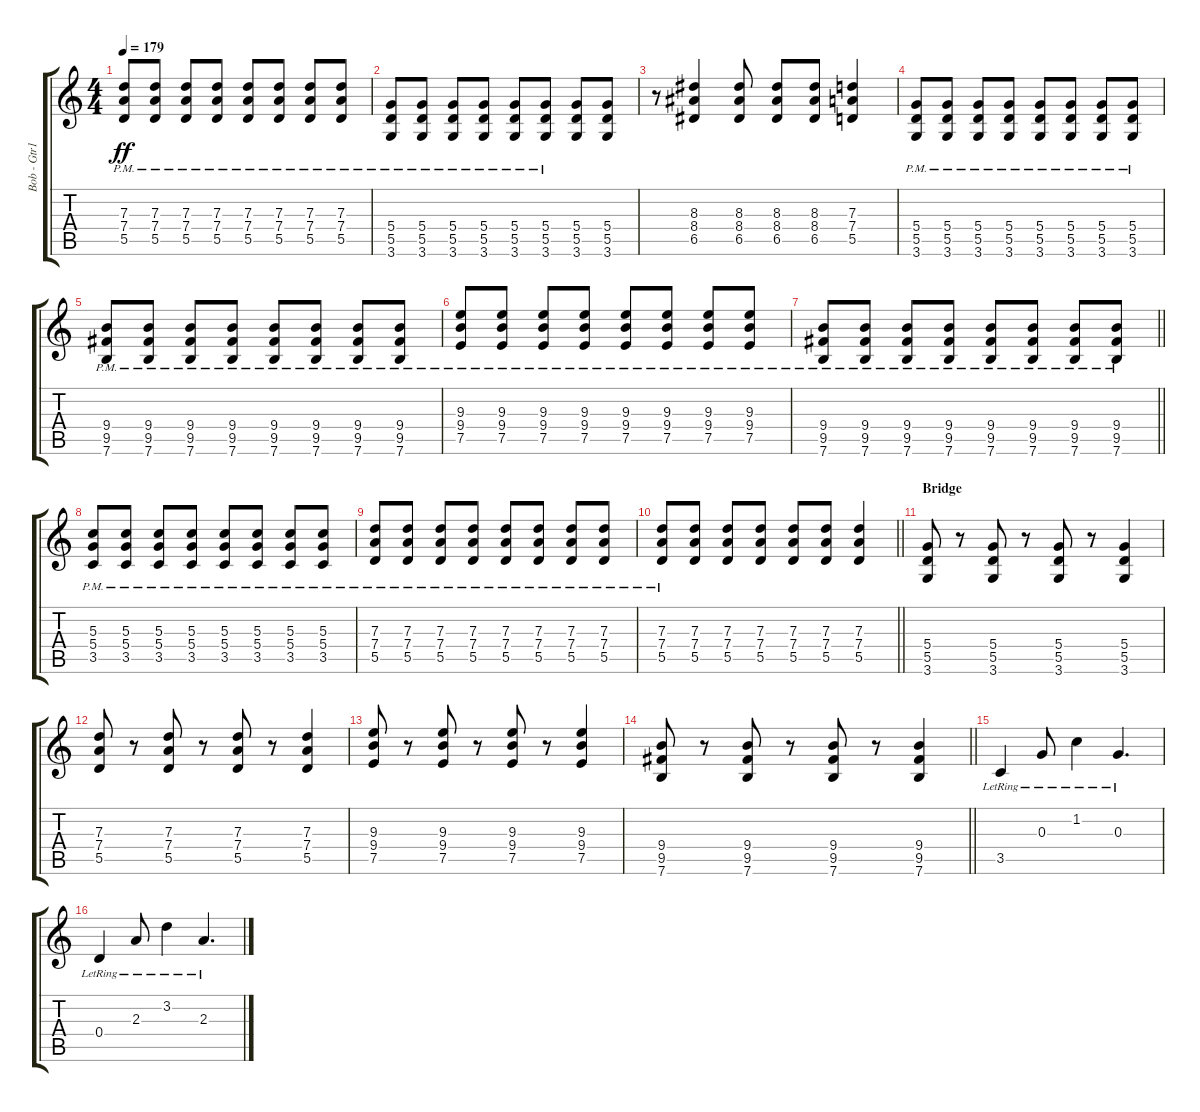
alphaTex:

\track ("Bob - Gtr1" "Bob - Gtr1") {instrument overdrivenguitar}
\staff {score tabs}
\tuning (E4 B3 G3 D3 A2 E2) {hide}
\ts (4 4)
\tempo 179
\clef g2
\ks c
(7.3{pm} 7.4{pm} 5.5{pm}).8{dy ff} (7.3{pm} 7.4{pm} 5.5{pm}).8 (7.3{pm} 7.4{pm} 5.5{pm}).8 (7.3{pm} 7.4{pm} 5.5{pm}).8 (7.3{pm} 7.4{pm} 5.5{pm}).8 (7.3{pm} 7.4{pm} 5.5{pm}).8 (7.3{pm} 7.4{pm} 5.5{pm}).8 (7.3{pm} 7.4{pm} 5.5{pm}).8 |
(5.4{pm} 5.5{pm} 3.6{pm}).8 (5.4{pm} 5.5{pm} 3.6{pm}).8 (5.4{pm} 5.5{pm} 3.6{pm}).8 (5.4{pm} 5.5{pm} 3.6{pm}).8 (5.4{pm} 5.5{pm} 3.6{pm}).8 (5.4{pm} 5.5{pm} 3.6{pm}).8 (5.4 5.5 3.6).8 (5.4 5.5 3.6).8 |
r.8 (8.3 8.4 6.5).4 (8.3 8.4 6.5).8 (8.3 8.4 6.5).8 (8.3 8.4 6.5).8 (7.3 7.4 5.5).4 |
(5.4{pm} 5.5{pm} 3.6{pm}).8 (5.4{pm} 5.5{pm} 3.6{pm}).8 (5.4{pm} 5.5{pm} 3.6{pm}).8 (5.4{pm} 5.5{pm} 3.6{pm}).8 (5.4{pm} 5.5{pm} 3.6{pm}).8 (5.4{pm} 5.5{pm} 3.6{pm}).8 (5.4{pm} 5.5{pm} 3.6{pm}).8 (5.4{pm} 5.5{pm} 3.6{pm}).8 |
(9.4{pm} 9.5{pm} 7.6{pm}).8 (9.4{pm} 9.5{pm} 7.6{pm}).8 (9.4{pm} 9.5{pm} 7.6{pm}).8 (9.4{pm} 9.5{pm} 7.6{pm}).8 (9.4{pm} 9.5{pm} 7.6{pm}).8 (9.4{pm} 9.5{pm} 7.6{pm}).8 (9.4{pm} 9.5{pm} 7.6{pm}).8 (9.4{pm} 9.5{pm} 7.6{pm}).8 |
(9.3{pm} 9.4{pm} 7.5{pm}).8 (9.3{pm} 9.4{pm} 7.5{pm}).8 (9.3{pm} 9.4{pm} 7.5{pm}).8 (9.3{pm} 9.4{pm} 7.5{pm}).8 (9.3{pm} 9.4{pm} 7.5{pm}).8 (9.3{pm} 9.4{pm} 7.5{pm}).8 (9.3{pm} 9.4{pm} 7.5{pm}).8 (9.3{pm} 9.4{pm} 7.5{pm}).8 |
\barLineRight lightlight
(9.4{pm} 9.5{pm} 7.6{pm}).8 (9.4{pm} 9.5{pm} 7.6{pm}).8 (9.4{pm} 9.5{pm} 7.6{pm}).8 (9.4{pm} 9.5{pm} 7.6{pm}).8 (9.4{pm} 9.5{pm} 7.6{pm}).8 (9.4{pm} 9.5{pm} 7.6{pm}).8 (9.4{pm} 9.5{pm} 7.6{pm}).8 (9.4{pm} 9.5{pm} 7.6{pm}).8 |
(5.3{pm} 5.4{pm} 3.5{pm}).8 (5.3{pm} 5.4{pm} 3.5{pm}).8 (5.3{pm} 5.4{pm} 3.5{pm}).8 (5.3{pm} 5.4{pm} 3.5{pm}).8 (5.3{pm} 5.4{pm} 3.5{pm}).8 (5.3{pm} 5.4{pm} 3.5{pm}).8 (5.3{pm} 5.4{pm} 3.5{pm}).8 (5.3{pm} 5.4{pm} 3.5{pm}).8 |
(7.3{pm} 7.4{pm} 5.5{pm}).8 (7.3{pm} 7.4{pm} 5.5{pm}).8 (7.3{pm} 7.4{pm} 5.5{pm}).8 (7.3{pm} 7.4{pm} 5.5{pm}).8 (7.3{pm} 7.4{pm} 5.5{pm}).8 (7.3{pm} 7.4{pm} 5.5{pm}).8 (7.3{pm} 7.4{pm} 5.5{pm}).8 (7.3{pm} 7.4{pm} 5.5{pm}).8 |
\barLineRight lightlight
(7.3{pm} 7.4{pm} 5.5{pm}).8 (7.3 7.4 5.5).8 (7.3 7.4 5.5).8 (7.3 7.4 5.5).8 (7.3 7.4 5.5).8 (7.3 7.4 5.5).8 (7.3 7.4 5.5).4 |
\section ("" "Bridge")
(5.4 5.5 3.6).8 r.8 (5.4 5.5 3.6).8 r.8 (5.4 5.5 3.6).8 r.8 (5.4 5.5 3.6).4 |
(7.3 7.4 5.5).8 r.8 (7.3 7.4 5.5).8 r.8 (7.3 7.4 5.5).8 r.8 (7.3 7.4 5.5).4 |
(9.3 9.4 7.5).8 r.8 (9.3 9.4 7.5).8 r.8 (9.3 9.4 7.5).8 r.8 (9.3 9.4 7.5).4 |
\barLineRight lightlight
(9.4 9.5 7.6).8 r.8 (9.4 9.5 7.6).8 r.8 (9.4 9.5 7.6).8 r.8 (9.4 9.5 7.6).4 |
3.5{lr}.4 0.3{lr}.8 1.2{lr}.4 0.3{lr}.4{d} |
0.4{lr}.4 2.3{lr}.8 3.2{lr}.4 2.3{lr}.4{d}
